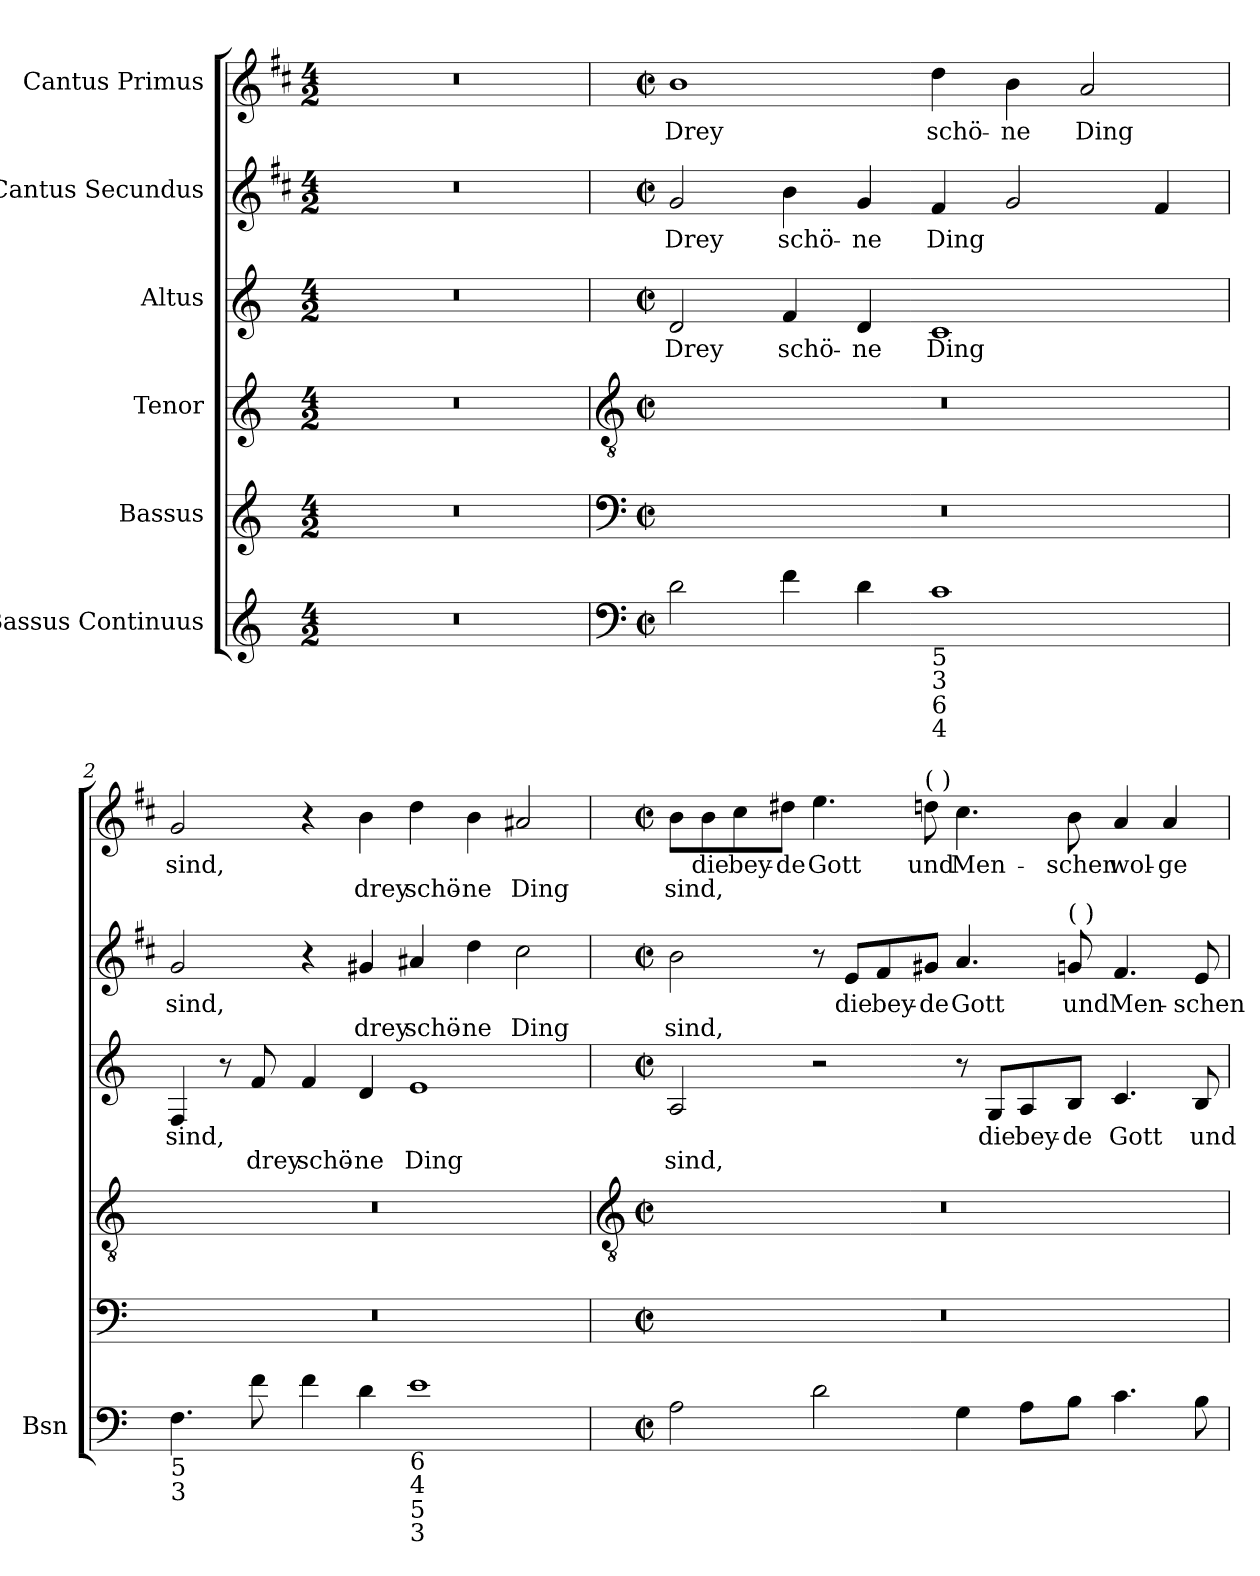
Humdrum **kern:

**kern	**kern	**kern	**kern	**text	**text	**kern	**text	**text	**kern	**text	**text
*part6	*part5	*part4	*part3	*part3	*part3	*part2	*part2	*part2	*part1	*part1	*part1
*staff6	*staff5	*staff4	*staff3	*staff3	*staff3	*staff2	*staff2	*staff2	*staff1	*staff1	*staff1
*I"Bassus Continuus	*I"Bassus	*I"Tenor	*I"Altus	*	*	*I"Cantus Secundus	*	*	*I"Cantus Primus	*	*
*I'Bsn	*	*	*	*	*	*	*	*	*	*	*
*clefG2	*clefG2	*clefG2	*clefG2	*	*	*clefG2	*	*	*clefG2	*	*
*	*	*	*	*	*	*ITrd1c2	*	*	*ITrd1c2	*	*
*k[]	*k[]	*k[]	*k[]	*	*	*k[]	*	*	*k[]	*	*
*C:	*C:	*C:	*C:	*	*	*C:	*	*	*C:	*	*
*M4/2	*M4/2	*M4/2	*M4/2	*	*	*M4/2	*	*	*M4/2	*	*
=	=	=	=	=	=	=	=	=	=	=	=
0r	0r	0r	0r	.	.	0r	.	.	0r	.	.
!!LO:LB:g=z
=1	=1	=1	=1	=1	=1	=1	=1	=1	=1	=1	=1
*clefF4	*clefF4	*clefGv2	*	*	*	*	*	*	*	*	*
*M4/2	*M4/2	*M4/2	*M4/2	*	*	*M4/2	*	*	*M4/2	*	*
*met(c|)	*met(c|)	*met(c|)	*met(c|)	*	*	*met(c|)	*	*	*met(c|)	*	*
!	!	!	!	!LO:LY:b	!	!	!LO:LY:b	!	!	!LO:LY:b	!
2d	0r	0r	2d	Drey	.	2f	Drey	.	1a	Drey	.
!	!	!	!	!LO:LY:b	!	!	!LO:LY:b	!	!	!	!
4f	.	.	4f	schö-	.	4a	schö-	.	.	.	.
!	!	!	!	!LO:LY:b	!	!	!LO:LY:b	!	!	!	!
4d	.	.	4d	-ne	.	4f	-ne	.	.	.	.
!LO:TX:b:t=5\n3	!	!	!	!	!	!	!	!	!	!	!
!LO:TX:b:t=6\n4	!	!	!	!	!	!	!	!	!	!	!
!	!	!	!	!LO:LY:b	!	!	!LO:LY:b	!	!	!LO:LY:b	!
1c	.	.	1c	Ding	.	4e	Ding	.	4cc	schö-	.
!	!	!	!	!	!	!	!	!	!	!LO:LY:b	!
.	.	.	.	.	.	2f	.	.	4a	-ne	.
!	!	!	!	!	!	!	!	!	!	!LO:LY:b	!
.	.	.	.	.	.	.	.	.	2g	Ding	.
.	.	.	.	.	.	4e	.	.	.	.	.
=2	=2	=2	=2	=2	=2	=2	=2	=2	=2	=2	=2
!LO:TX:b:t=5	!	!	!	!	!	!	!	!	!	!	!
!LO:TX:b:t=3	!	!	!	!	!	!	!	!	!	!	!
!	!	!	!	!LO:LY:b	!	!	!LO:LY:b	!	!	!LO:LY:b	!
4.F	0r	0r	4F	sind,	.	2f	sind,	.	2f	sind,	.
.	.	.	8r	.	.	.	.	.	.	.	.
!	!	!	!	!	!LO:LY:b	!	!	!	!	!	!
8f	.	.	8f	.	drey	.	.	.	.	.	.
!	!	!	!	!	!LO:LY:b	!	!	!	!	!	!
4f	.	.	4f	.	schö-	4r	.	.	4r	.	.
!	!	!	!	!	!LO:LY:b	!	!	!LO:LY:b	!	!	!LO:LY:b
4d	.	.	4d	.	-ne	4f#X	.	drey	4a	.	drey
!LO:TX:b:t=6\n4	!	!	!	!	!	!	!	!	!	!	!
!LO:TX:b:t=5\n3	!	!	!	!	!	!	!	!	!	!	!
!	!	!	!	!	!LO:LY:b	!	!	!LO:LY:b	!	!	!LO:LY:b
1e	.	.	1e	.	Ding	4g#X	.	schö-	4cc	.	schö-
!	!	!	!	!	!	!	!	!LO:LY:b	!	!	!LO:LY:b
.	.	.	.	.	.	4cc	.	-ne	4a	.	-ne
!	!	!	!	!	!	!	!	!LO:LY:b	!	!	!LO:LY:b
.	.	.	.	.	.	2b	.	Ding	2g#X	.	Ding
!!LO:LB:g=z
=3	=3	=3	=3	=3	=3	=3	=3	=3	=3	=3	=3
*	*	*clefGv2	*	*	*	*	*	*	*	*	*
*M4/2	*M4/2	*M4/2	*M4/2	*	*	*M4/2	*	*	*M4/2	*	*
*met(c|)	*met(c|)	*met(c|)	*met(c|)	*	*	*met(c|)	*	*	*met(c|)	*	*
!	!	!	!	!	!LO:LY:b	!	!	!LO:LY:b	!	!	!LO:LY:b
2A	0r	0r	2A	.	sind,	2a	.	sind,	8a\L	.	sind,
!	!	!	!	!	!	!	!	!	!	!LO:LY:b	!
.	.	.	.	.	.	.	.	.	8a\	die	.
!	!	!	!	!	!	!	!	!	!	!LO:LY:b	!
.	.	.	.	.	.	.	.	.	8b\	bey-	.
!	!	!	!	!	!	!	!	!	!	!LO:LY:b	!
.	.	.	.	.	.	.	.	.	8cc#X\J	-de	.
!	!	!	!	!	!	!	!	!	!	!LO:LY:b	!
2d	.	.	2r	.	.	8r	.	.	4.dd	Gott	.
!	!	!	!	!	!	!	!LO:LY:b	!	!	!	!
.	.	.	.	.	.	8d/L	die	.	.	.	.
!	!	!	!	!	!	!	!LO:LY:b	!	!	!	!
.	.	.	.	.	.	8e/	bey-	.	.	.	.
!	!	!	!	!	!	!	!	!	!LO:TX:a:t=(  )	!	!
!	!	!	!	!	!	!	!LO:LY:b	!	!	!LO:LY:b	!
.	.	.	.	.	.	8f#X/J	-de	.	8cc	und	.
!	!	!	!	!	!	!	!LO:LY:b	!	!	!LO:LY:b	!
4G	.	.	8r	.	.	4.g	Gott	.	4.b	Men-	.
!	!	!	!	!LO:LY:b	!	!	!	!	!	!	!
.	.	.	8G/L	die	.	.	.	.	.	.	.
!	!	!	!	!LO:LY:b	!	!	!	!	!	!	!
8AL	.	.	8A/	bey-	.	.	.	.	.	.	.
!	!	!	!	!	!	!LO:TX:a:t=(  )	!	!	!	!	!
!	!	!	!	!LO:LY:b	!	!	!LO:LY:b	!	!	!LO:LY:b	!
8BJ	.	.	8B/J	-de	.	8f	und	.	8a	-schen	.
!	!	!	!	!LO:LY:b	!	!	!LO:LY:b	!	!	!LO:LY:b	!
4.c	.	.	4.c	Gott	.	4.e	Men-	.	4g	wol-	.
!	!	!	!	!	!	!	!	!	!	!LO:LY:b	!
.	.	.	.	.	.	.	.	.	4g	-ge-	.
!	!	!	!	!LO:LY:b	!	!	!LO:LY:b	!	!	!	!
8B	.	.	8B	und	.	8d	-schen	.	.	.	.
=	=	=	=	=	=	=	=	=	=	=	=
*-	*-	*-	*-	*-	*-	*-	*-	*-	*-	*-	*-
